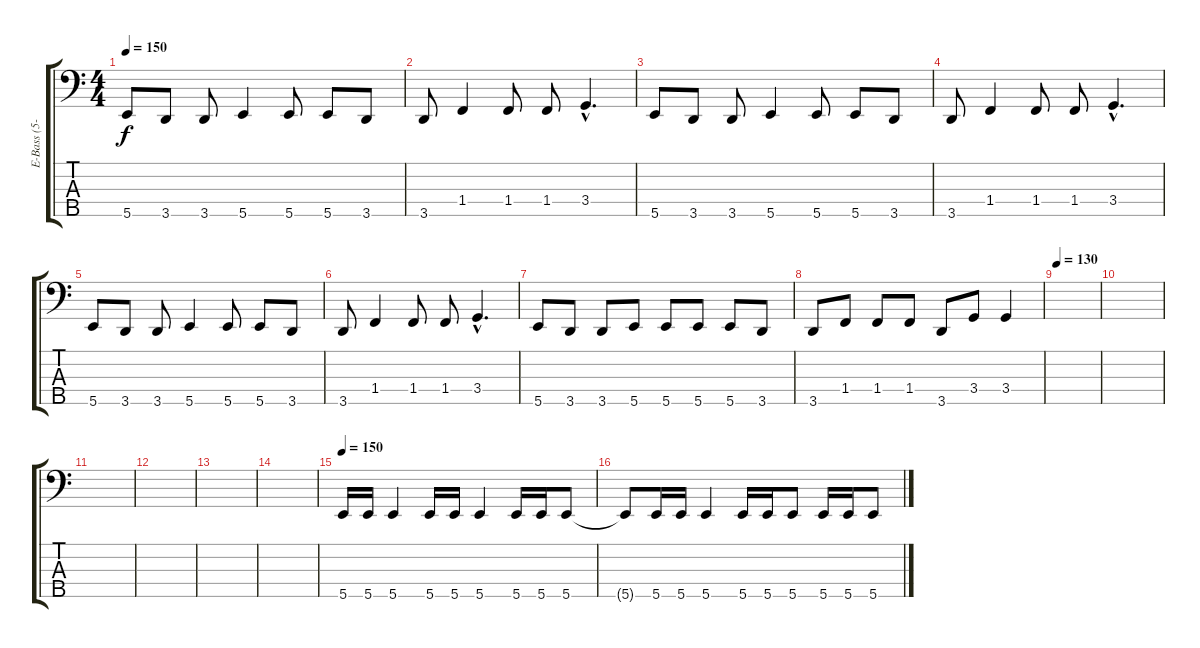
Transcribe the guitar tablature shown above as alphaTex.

\track ("E-Bass (5-String)" "E-Bass (5-") {instrument electricbasspick}
\staff {score tabs}
\tuning (G2 D2 A1 E1 B0) {hide}
\ts (4 4)
\tempo 150
\clef f4
\ks c
5.5.8{dy f volume 16 instrument electricbasspick} 3.5.8 3.5.8 5.5.4 5.5.8 5.5.8 3.5.8 |
3.5.8 1.4.4 1.4.8 1.4.8 3.4{hac}.4{d} |
5.5.8{instrument electricbasspick} 3.5.8 3.5.8 5.5.4 5.5.8 5.5.8 3.5.8 |
3.5.8 1.4.4 1.4.8 1.4.8 3.4{hac}.4{d} |
5.5.8{instrument electricbasspick} 3.5.8 3.5.8 5.5.4 5.5.8 5.5.8 3.5.8 |
3.5.8 1.4.4 1.4.8 1.4.8 3.4{hac}.4{d} |
5.5.8 3.5.8 3.5.8 5.5.8 5.5.8 5.5.8 5.5.8 3.5.8 |
3.5.8 1.4.8 1.4.8 1.4.8 3.5.8 3.4.8 3.4.4 |
\tempo 130
|
|
|
|
|
|
\tempo 150
5.5.16 5.5.16 5.5.4 5.5.16 5.5.16 5.5.4 5.5.16 5.5.16 5.5.8 |
5.5{t}.8 5.5.16 5.5.16 5.5.4 5.5.16 5.5.16 5.5.8 5.5.16 5.5.16 5.5.8
